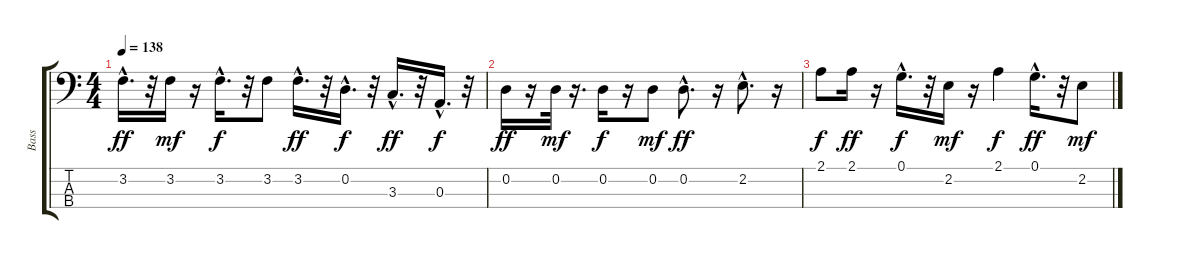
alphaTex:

\track ("Bass" "Bass") {instrument electricbasspick}
\staff {score tabs}
\tuning (G2 D2 A1 E1) {hide}
\ts (4 4)
\tempo 138
\clef f4
\ks c
3.2{hac}.16{d dy ff volume 10} r.32 3.2.16{dy mf volume 10} r.16 3.2{hac}.16{d dy f volume 10} r.32 3.2.8{volume 9} 3.2{hac}.16{d dy ff volume 9} r.32 0.2{hac}.16{d dy f volume 9} r.32 3.3{hac}.16{d dy ff volume 8} r.32 0.3{hac}.16{d dy f volume 8} r.32 |
0.2.16{dy ff volume 8} r.16 0.2.32{dy mf volume 8} r.16{d} 0.2.16{dy f volume 7} r.16 0.2.8{dy mf volume 7} 0.2{hac}.8{d dy ff volume 6} r.16 2.2{hac}.8{d volume 6} r.16 |
2.1.8{dy f volume 5} 2.1.16{dy ff volume 5} r.16 0.1{hac}.16{d dy f volume 5} r.32 2.2.16{dy mf volume 4} r.16 2.1.4{dy f volume 4} 0.1{hac}.16{d dy ff volume 3} r.32 2.2.8{dy mf volume 3}
